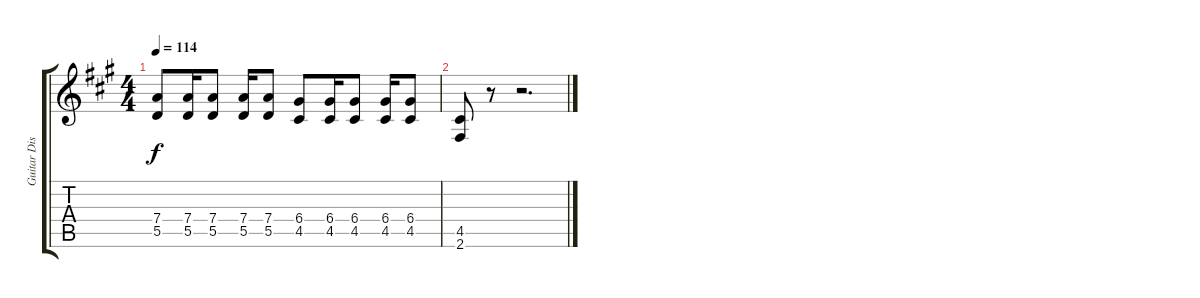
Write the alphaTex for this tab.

\track ("Guitar Distortion" "Guitar Dis") {instrument distortionguitar}
\staff {score tabs}
\tuning (E4 B3 G3 D3 A2 E2) {hide}
\ts (4 4)
\tempo 114
\clef g2
\ks a
(7.4 5.5).8{dy f} (7.4 5.5).16 (7.4 5.5).8 (7.4 5.5).16 (7.4 5.5).8 (6.4 4.5).8 (6.4 4.5).16 (6.4 4.5).8 (6.4 4.5).16 (6.4 4.5).8 |
(4.5 2.6).8 r.8 r.2{d}
